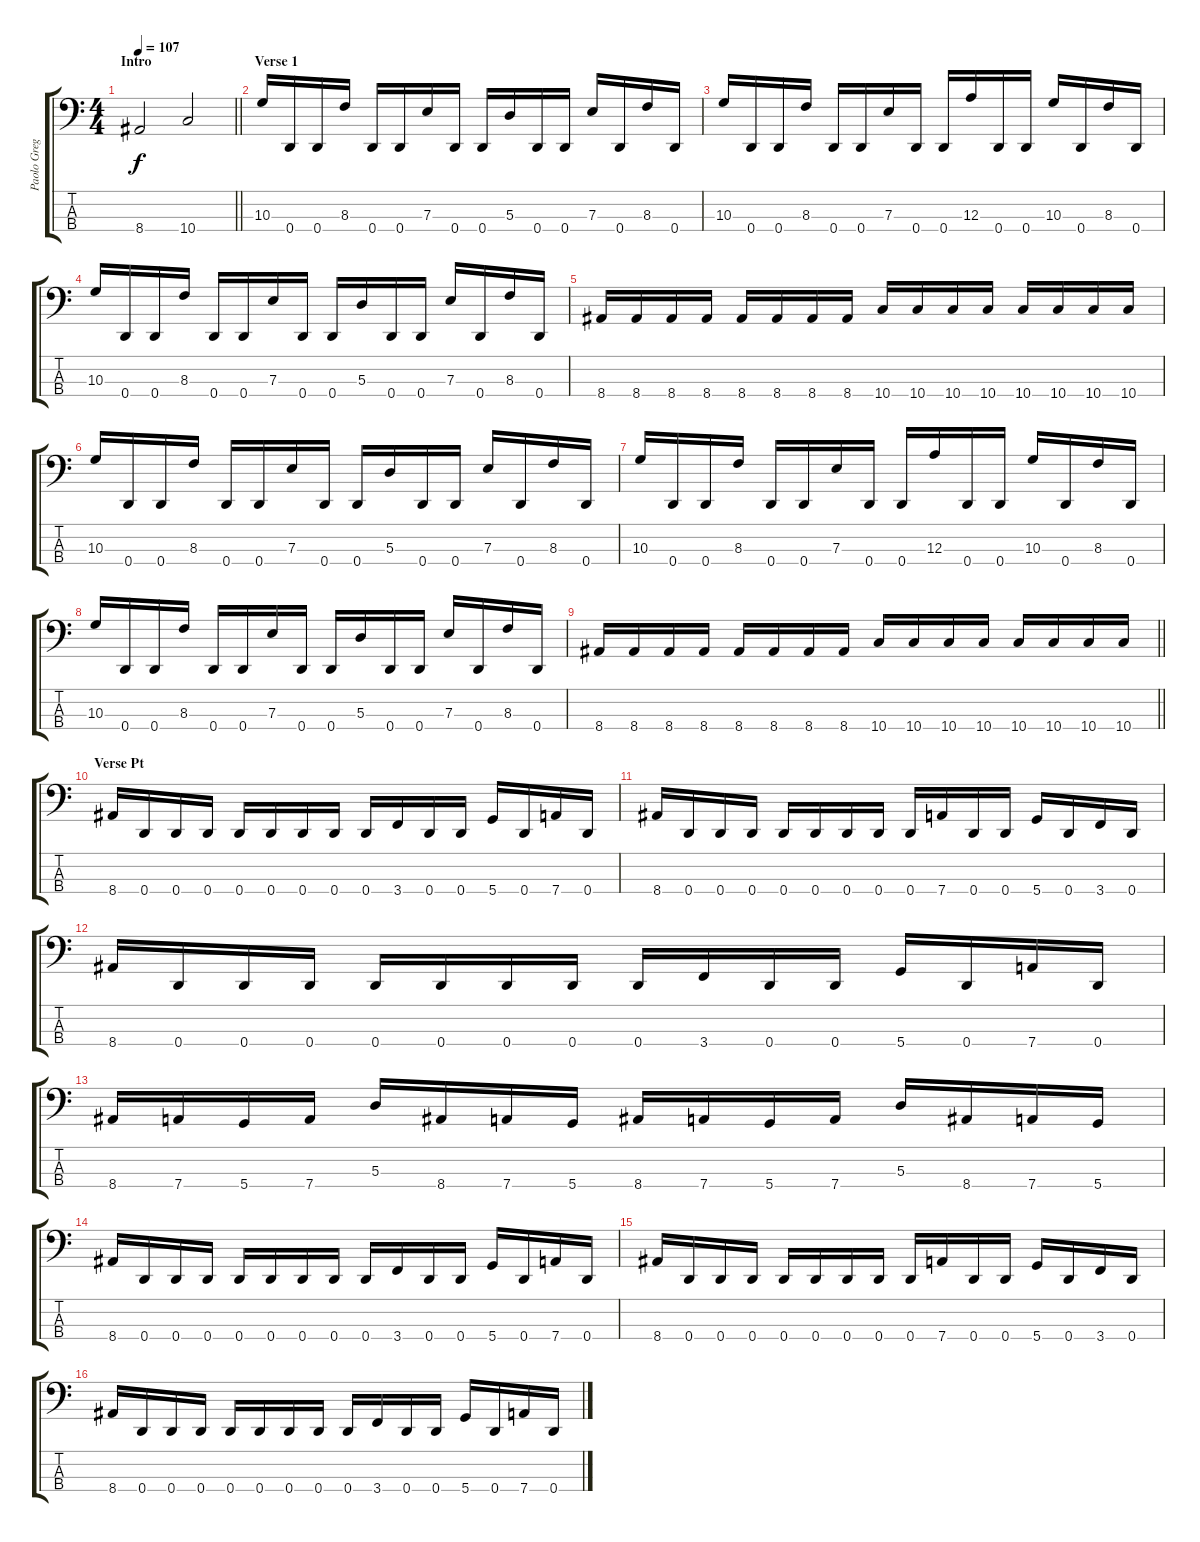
\track ("Paolo Gregoletto" "Paolo Greg") {instrument electricbasspick}
\staff {score tabs}
\tuning (G2 D2 A1 D1) {hide}
\ts (4 4)
\section ("" "Intro")
\tempo 107
\clef f4
\barLineRight lightlight
\ks c
8.4.2{dy f instrument electricbasspick} 10.4.2 |
\section ("" "Verse 1")
10.3.16 0.4.16 0.4.16 8.3.16 0.4.16 0.4.16 7.3.16 0.4.16 0.4.16 5.3.16 0.4.16 0.4.16 7.3.16 0.4.16 8.3.16 0.4.16 |
10.3.16 0.4.16 0.4.16 8.3.16 0.4.16 0.4.16 7.3.16 0.4.16 0.4.16 12.3.16 0.4.16 0.4.16 10.3.16 0.4.16 8.3.16 0.4.16 |
10.3.16 0.4.16 0.4.16 8.3.16 0.4.16 0.4.16 7.3.16 0.4.16 0.4.16 5.3.16 0.4.16 0.4.16 7.3.16 0.4.16 8.3.16 0.4.16 |
8.4.16 8.4.16 8.4.16 8.4.16 8.4.16 8.4.16 8.4.16 8.4.16 10.4.16 10.4.16 10.4.16 10.4.16 10.4.16 10.4.16 10.4.16 10.4.16 |
10.3.16 0.4.16 0.4.16 8.3.16 0.4.16 0.4.16 7.3.16 0.4.16 0.4.16 5.3.16 0.4.16 0.4.16 7.3.16 0.4.16 8.3.16 0.4.16 |
10.3.16 0.4.16 0.4.16 8.3.16 0.4.16 0.4.16 7.3.16 0.4.16 0.4.16 12.3.16 0.4.16 0.4.16 10.3.16 0.4.16 8.3.16 0.4.16 |
10.3.16 0.4.16 0.4.16 8.3.16 0.4.16 0.4.16 7.3.16 0.4.16 0.4.16 5.3.16 0.4.16 0.4.16 7.3.16 0.4.16 8.3.16 0.4.16 |
\barLineRight lightlight
8.4.16 8.4.16 8.4.16 8.4.16 8.4.16 8.4.16 8.4.16 8.4.16 10.4.16 10.4.16 10.4.16 10.4.16 10.4.16 10.4.16 10.4.16 10.4.16 |
\section ("" "Verse Pt")
8.4.16 0.4.16 0.4.16 0.4.16 0.4.16 0.4.16 0.4.16 0.4.16 0.4.16 3.4.16 0.4.16 0.4.16 5.4.16 0.4.16 7.4.16 0.4.16 |
8.4.16 0.4.16 0.4.16 0.4.16 0.4.16 0.4.16 0.4.16 0.4.16 0.4.16 7.4.16 0.4.16 0.4.16 5.4.16 0.4.16 3.4.16 0.4.16 |
8.4.16 0.4.16 0.4.16 0.4.16 0.4.16 0.4.16 0.4.16 0.4.16 0.4.16 3.4.16 0.4.16 0.4.16 5.4.16 0.4.16 7.4.16 0.4.16 |
8.4.16 7.4.16 5.4.16 7.4.16 5.3.16 8.4.16 7.4.16 5.4.16 8.4.16 7.4.16 5.4.16 7.4.16 5.3.16 8.4.16 7.4.16 5.4.16 |
8.4.16 0.4.16 0.4.16 0.4.16 0.4.16 0.4.16 0.4.16 0.4.16 0.4.16 3.4.16 0.4.16 0.4.16 5.4.16 0.4.16 7.4.16 0.4.16 |
8.4.16 0.4.16 0.4.16 0.4.16 0.4.16 0.4.16 0.4.16 0.4.16 0.4.16 7.4.16 0.4.16 0.4.16 5.4.16 0.4.16 3.4.16 0.4.16 |
8.4.16 0.4.16 0.4.16 0.4.16 0.4.16 0.4.16 0.4.16 0.4.16 0.4.16 3.4.16 0.4.16 0.4.16 5.4.16 0.4.16 7.4.16 0.4.16
